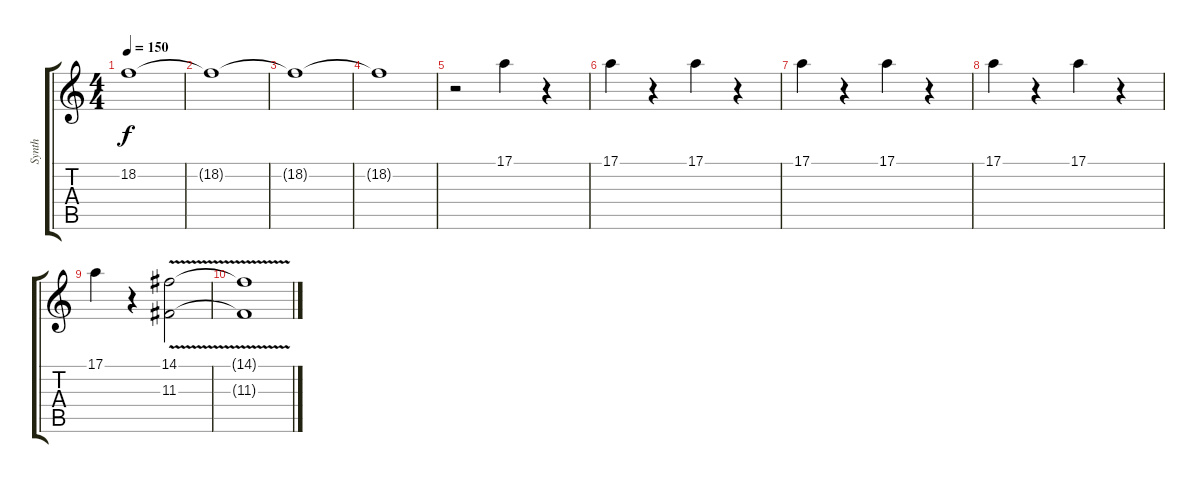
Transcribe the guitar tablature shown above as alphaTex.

\track ("Synth" "Synth") {instrument lead1square}
\staff {score tabs}
\tuning (E4 B3 G3 D3 A2 E2) {hide}
\ts (4 4)
\tempo 150
\clef g2
\ks c
18.2{t}.1{dy f} |
18.2{t}.1 |
18.2{t}.1 |
18.2{t}.1 |
r.2{volume 11 instrument stringensemble1} 17.1.4 r.4 |
17.1.4 r.4 17.1.4 r.4 |
17.1.4 r.4 17.1.4 r.4 |
17.1.4 r.4 17.1.4 r.4 |
17.1.4 r.4 (14.1{v} 11.3{v}).2{instrument lead1square} |
(14.1{t} 11.3{t}).1
